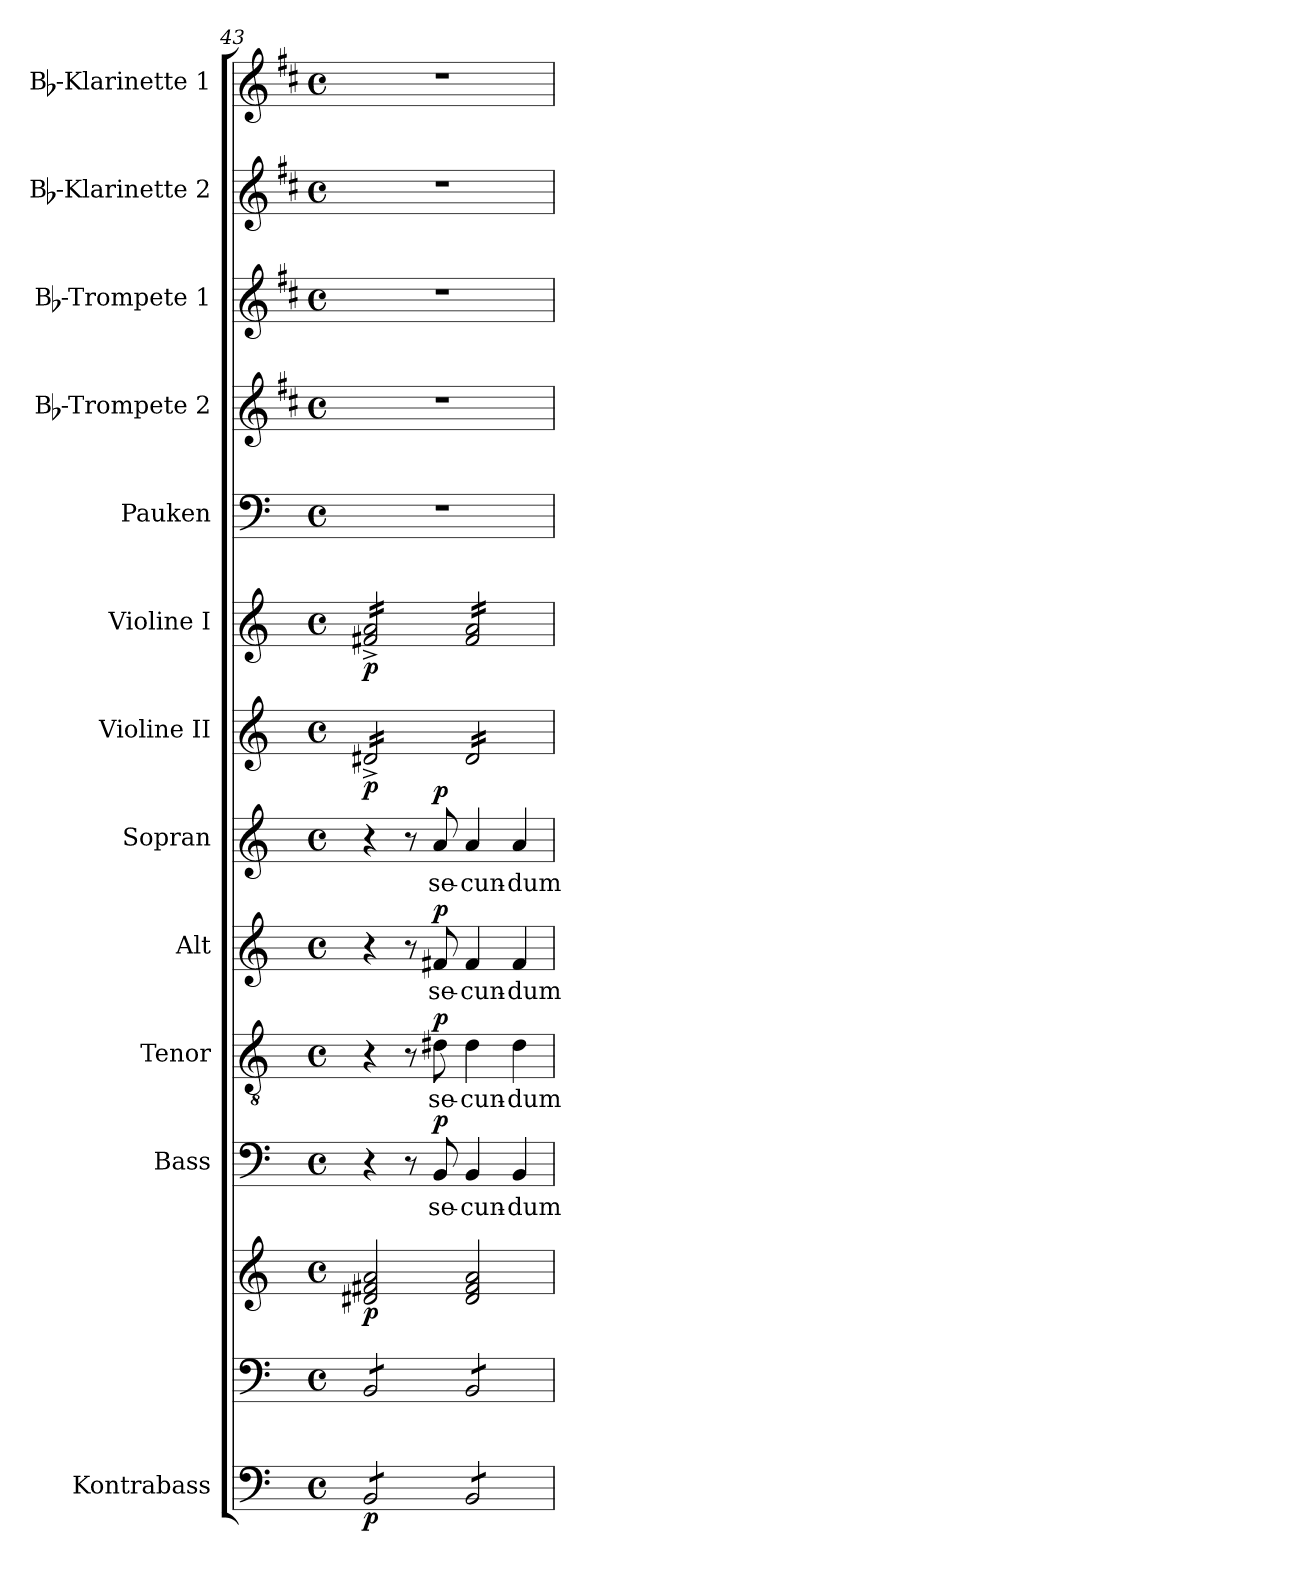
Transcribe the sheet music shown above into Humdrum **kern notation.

**kern	**dynam	**kern	**kern	**dynam	**kern	**text	**dynam	**kern	**text	**dynam	**kern	**text	**dynam	**kern	**text	**dynam	**kern	**dynam	**kern	**dynam	**kern	**kern	**kern	**kern	**kern
*part13	*part13	*part12	*part12	*part12	*part11	*part11	*part11	*part10	*part10	*part10	*part9	*part9	*part9	*part8	*part8	*part8	*part7	*part7	*part6	*part6	*part5	*part4	*part3	*part2	*part1
*staff14	*staff14	*staff13	*staff12	*staff12/13	*staff11	*staff11	*staff11	*staff10	*staff10	*staff10	*staff9	*staff9	*staff9	*staff8	*staff8	*staff8	*staff7	*staff7	*staff6	*staff6	*staff5	*staff4	*staff3	*staff2	*staff1
*I"Kontrabass	*	*	*	*	*I"Bass	*	*	*I"Tenor	*	*	*I"Alt	*	*	*I"Sopran	*	*	*I"Violine II	*	*I"Violine I	*	*I"Pauken	*I"Bb-Trompete 2	*I"Bb-Trompete 1	*I"Bb-Klarinette 2	*I"Bb-Klarinette 1
*I'Kb.	*	*	*	*	*I'B.	*	*	*I'T.	*	*	*I'A.	*	*	*I'S.	*	*	*I'Vl. II	*	*I'Vl. I	*	*I'Pk.	*I'Bb Trp. 2	*I'Bb Trp. 1	*I'Bb Kl. 2	*I'Bb Kl. 1
*clefF4	*	*clefF4	*clefG2	*	*clefF4	*	*	*clefGv2	*	*	*clefG2	*	*	*clefG2	*	*	*clefG2	*	*clefG2	*	*clefF4	*clefG2	*clefG2	*clefG2	*clefG2
*ITrd7c12	*	*	*	*	*	*	*	*	*	*	*	*	*	*	*	*	*	*	*	*	*	*ITrd1c2	*ITrd1c2	*ITrd1c2	*ITrd1c2
*k[]	*	*k[]	*k[]	*	*k[]	*	*	*k[]	*	*	*k[]	*	*	*k[]	*	*	*k[]	*	*k[]	*	*k[]	*k[]	*k[]	*k[]	*k[]
*C:	*	*C:	*C:	*	*C:	*	*	*C:	*	*	*C:	*	*	*C:	*	*	*C:	*	*C:	*	*C:	*C:	*C:	*C:	*C:
*M4/4	*	*M4/4	*M4/4	*	*M4/4	*	*	*M4/4	*	*	*M4/4	*	*	*M4/4	*	*	*M4/4	*	*M4/4	*	*M4/4	*M4/4	*M4/4	*M4/4	*M4/4
*met(c)	*	*met(c)	*met(c)	*	*met(c)	*	*	*met(c)	*	*	*met(c)	*	*	*met(c)	*	*	*met(c)	*	*met(c)	*	*met(c)	*met(c)	*met(c)	*met(c)	*met(c)
=43	=43	=43	=43	=43	=43	=43	=43	=43	=43	=43	=43	=43	=43	=43	=43	=43	=43	=43	=43	=43	=43	=43	=43	=43	=43
!	!LO:DY:b	!	!	!LO:DY:b	!	!	!	!	!	!	!	!	!	!	!	!	!	!LO:DY:b	!	!LO:DY:b	!	!	!	!	!
*tremolo	*	*	*	*	*	*	*	*	*	*	*	*	*	*	*	*	*	*	*	*	*	*	*	*	*
*	*	*tremolo	*	*	*	*	*	*	*	*	*	*	*	*	*	*	*	*	*	*	*	*	*	*	*
*	*	*	*	*	*	*	*	*	*	*	*	*	*	*	*	*	*tremolo	*	*	*	*	*	*	*	*
*	*	*	*	*	*	*	*	*	*	*	*	*	*	*	*	*	*	*	*tremolo	*	*	*	*	*	*
8BBB/L	p	8BB/L	2d#X/ 2f#X/ 2a/	p	4r	.	.	4r	.	.	4r	.	.	4r	.	.	16d#X^</LL	p	16f#X/^< 16a/^<LL	p	1r	1r	1r	1r	1r
.	.	.	.	.	.	.	.	.	.	.	.	.	.	.	.	.	16d#X^</	.	16f#X/^< 16a/^<	.	.	.	.	.	.
8BBB/	.	8BB/	.	.	.	.	.	.	.	.	.	.	.	.	.	.	16d#X^</	.	16f#X/^< 16a/^<	.	.	.	.	.	.
.	.	.	.	.	.	.	.	.	.	.	.	.	.	.	.	.	16d#X^</	.	16f#X/^< 16a/^<	.	.	.	.	.	.
8BBB/	.	8BB/	.	.	8r	.	.	8r	.	.	8r	.	.	8r	.	.	16d#X^</	.	16f#X/^< 16a/^<	.	.	.	.	.	.
.	.	.	.	.	.	.	.	.	.	.	.	.	.	.	.	.	16d#X^</	.	16f#X/^< 16a/^<	.	.	.	.	.	.
!	!	!	!	!	!	!LO:LY:b	!LO:DY:a	!	!LO:LY:b	!LO:DY:a	!	!LO:LY:b	!LO:DY:a	!	!LO:LY:b	!LO:DY:a	!	!	!	!	!	!	!	!	!
8BBB/J	.	8BB/J	.	.	8BB/	se-	p	8d#X\	se-	p	8f#X/	se-	p	8a/	se-	p	16d#X^</	.	16f#X/^< 16a/^<	.	.	.	.	.	.
.	.	.	.	.	.	.	.	.	.	.	.	.	.	.	.	.	16d#X^</JJ	.	16f#X/^< 16a/^<JJ	.	.	.	.	.	.
!	!	!	!	!	!	!LO:LY:b	!	!	!LO:LY:b	!	!	!LO:LY:b	!	!	!LO:LY:b	!	!	!	!	!	!	!	!	!	!
8BBB/L	.	8BB/L	2d#/ 2f#/ 2a/	.	4BB/	-cun-	.	4d#\	-cun-	.	4f#/	-cun-	.	4a/	-cun-	.	16d#/LL	.	16f#/ 16a/LL	.	.	.	.	.	.
.	.	.	.	.	.	.	.	.	.	.	.	.	.	.	.	.	16d#/	.	16f#/ 16a/	.	.	.	.	.	.
8BBB/	.	8BB/	.	.	.	.	.	.	.	.	.	.	.	.	.	.	16d#/	.	16f#/ 16a/	.	.	.	.	.	.
.	.	.	.	.	.	.	.	.	.	.	.	.	.	.	.	.	16d#/	.	16f#/ 16a/	.	.	.	.	.	.
!	!	!	!	!	!	!LO:LY:b	!	!	!LO:LY:b	!	!	!LO:LY:b	!	!	!LO:LY:b	!	!	!	!	!	!	!	!	!	!
8BBB/	.	8BB/	.	.	4BB/	-dum	.	4d#\	-dum	.	4f#/	-dum	.	4a/	-dum	.	16d#/	.	16f#/ 16a/	.	.	.	.	.	.
.	.	.	.	.	.	.	.	.	.	.	.	.	.	.	.	.	16d#/	.	16f#/ 16a/	.	.	.	.	.	.
8BBB/J	.	8BB/J	.	.	.	.	.	.	.	.	.	.	.	.	.	.	16d#/	.	16f#/ 16a/	.	.	.	.	.	.
*	*	*Xtremolo	*	*	*	*	*	*	*	*	*	*	*	*	*	*	*	*	*	*	*	*	*	*	*
*Xtremolo	*	*	*	*	*	*	*	*	*	*	*	*	*	*	*	*	*	*	*	*	*	*	*	*	*
.	.	.	.	.	.	.	.	.	.	.	.	.	.	.	.	.	16d#/JJ	.	16f#/ 16a/JJ	.	.	.	.	.	.
*	*	*	*	*	*	*	*	*	*	*	*	*	*	*	*	*	*	*	*Xtremolo	*	*	*	*	*	*
*	*	*	*	*	*	*	*	*	*	*	*	*	*	*	*	*	*Xtremolo	*	*	*	*	*	*	*	*
=	=	=	=	=	=	=	=	=	=	=	=	=	=	=	=	=	=	=	=	=	=	=	=	=	=
*-	*-	*-	*-	*-	*-	*-	*-	*-	*-	*-	*-	*-	*-	*-	*-	*-	*-	*-	*-	*-	*-	*-	*-	*-	*-
